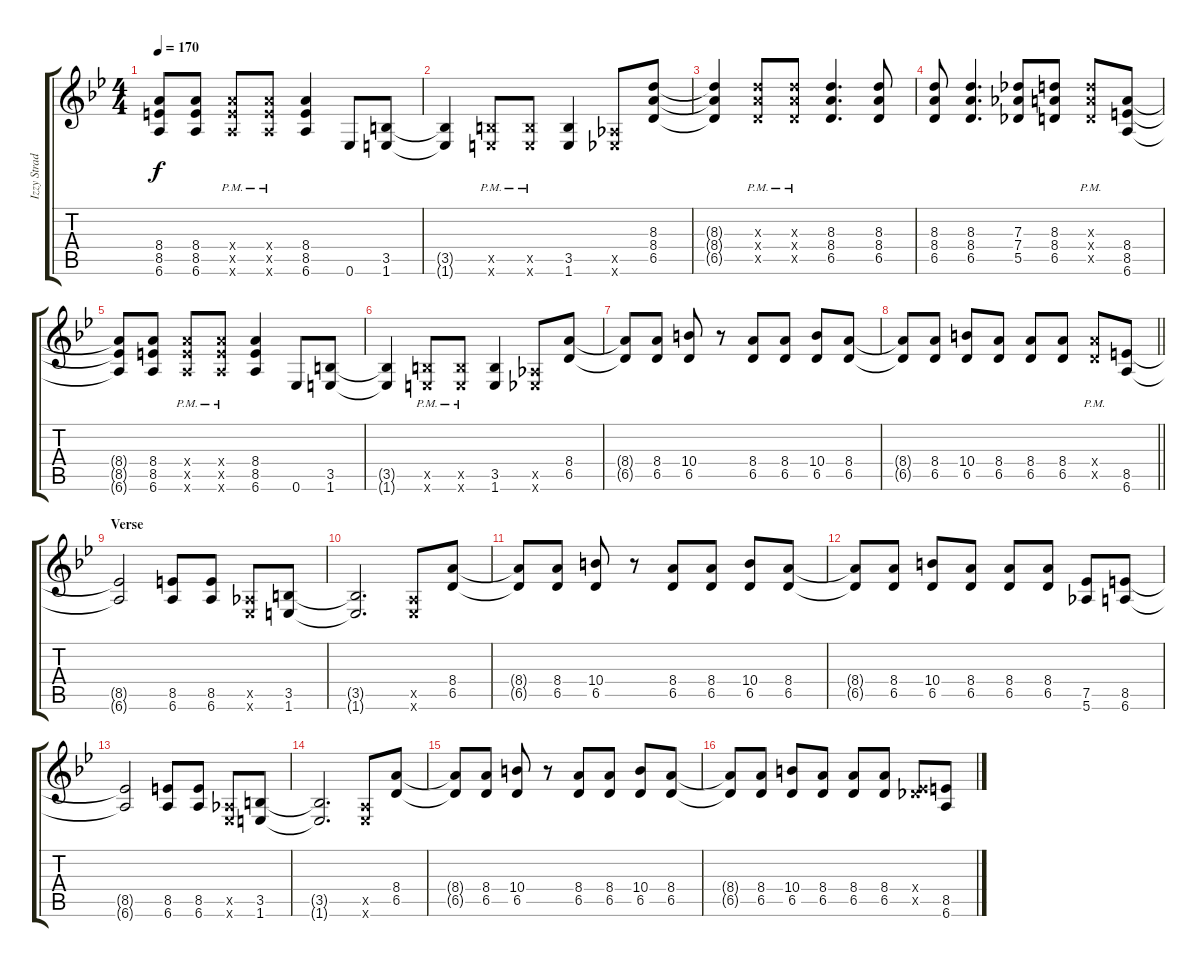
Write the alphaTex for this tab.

\track ("Izzy Stradlin - Rhytm Guitar" "Izzy Strad") {instrument overdrivenguitar}
\staff {score tabs}
\tuning (Eb4 Bb3 Gb3 Db3 Ab2 Eb2) {hide}
\ts (4 4)
\tempo 170
\clef g2
\ks bb
(8.4{t} 8.5{t} 6.6{t}).8{dy f} (8.4 8.5 6.6).8 (8.4{pm x} 8.5{pm x} 6.6{pm x}).8 (8.4{pm x} 8.5{pm x} 6.6{pm x}).8 (8.4 8.5 6.6).4 0.6.8 (3.5 1.6).8 |
(3.5{t} 1.6{t}).4 (3.5{pm x} 1.6{pm x}).8 (3.5{pm x} 1.6{pm x}).8 (3.5 1.6).4 (0.5{x} 0.6{x}).8 (8.3 8.4 6.5).8 |
(8.3{t} 8.4{t} 6.5{t}).4 (8.3{pm x} 8.4{pm x} 6.5{pm x}).8 (8.3{pm x} 8.4{pm x} 6.5{pm x}).8 (8.3 8.4 6.5).4{d} (8.3 8.4 6.5).8 |
(8.3 8.4 6.5).8 (8.3 8.4 6.5).4{d} (7.3 7.4 5.5).8 (8.3 8.4 6.5).8 (8.3{pm x} 8.4{pm x} 6.5{pm x}).8 (8.4 8.5 6.6).8 |
(8.4{t} 8.5{t} 6.6{t}).8 (8.4 8.5 6.6).8 (8.4{pm x} 8.5{pm x} 6.6{pm x}).8 (8.4{pm x} 8.5{pm x} 6.6{pm x}).8 (8.4 8.5 6.6).4 0.6.8 (3.5 1.6).8 |
(3.5{t} 1.6{t}).4 (3.5{pm x} 1.6{pm x}).8 (3.5{pm x} 1.6{pm x}).8 (3.5 1.6).4 (0.5{x} 0.6{x}).8 (8.4 6.5).8 |
(8.4{t} 6.5{t}).8 (8.4 6.5).8 (10.4 6.5).8 r.8 (8.4 6.5).8 (8.4 6.5).8 (10.4 6.5).8 (8.4 6.5).8 |
\barLineRight lightlight
(8.4{t} 6.5{t}).8 (8.4 6.5).8 (10.4 6.5).8 (8.4 6.5).8 (8.4 6.5).8 (8.4 6.5).8 (8.4{pm x} 6.5{pm x}).8 (8.5 6.6).8 |
\section ("" "Verse")
(8.5{t} 6.6{t}).2 (8.5 6.6).8 (8.5 6.6).8 (0.5{x} 0.6{x}).8 (3.5 1.6).8 |
(3.5{t} 1.6{t}).2{d} (1.5{x} 0.6{x}).8 (8.4 6.5).8 |
(8.4{t} 6.5{t}).8 (8.4 6.5).8 (10.4 6.5).8 r.8 (8.4 6.5).8 (8.4 6.5).8 (10.4 6.5).8 (8.4 6.5).8 |
(8.4{t} 6.5{t}).8 (8.4 6.5).8 (10.4 6.5).8 (8.4 6.5).8 (8.4 6.5).8 (8.4 6.5).8 (7.5 5.6).8 (8.5 6.6).8 |
(8.5{t} 6.6{t}).2 (8.5 6.6).8 (8.5 6.6).8 (0.5{x} 0.6{x}).8 (3.5 1.6).8 |
(3.5{t} 1.6{t}).2{d} (1.5{x} 0.6{x}).8 (8.4 6.5).8 |
(8.4{t} 6.5{t}).8 (8.4 6.5).8 (10.4 6.5).8 r.8 (8.4 6.5).8 (8.4 6.5).8 (10.4 6.5).8 (8.4 6.5).8 |
(8.4{t} 6.5{t}).8 (8.4 6.5).8 (10.4 6.5).8 (8.4 6.5).8 (8.4 6.5).8 (8.4 6.5).8 (0.4{x} 7.5{x}).8 (8.5 6.6).8
